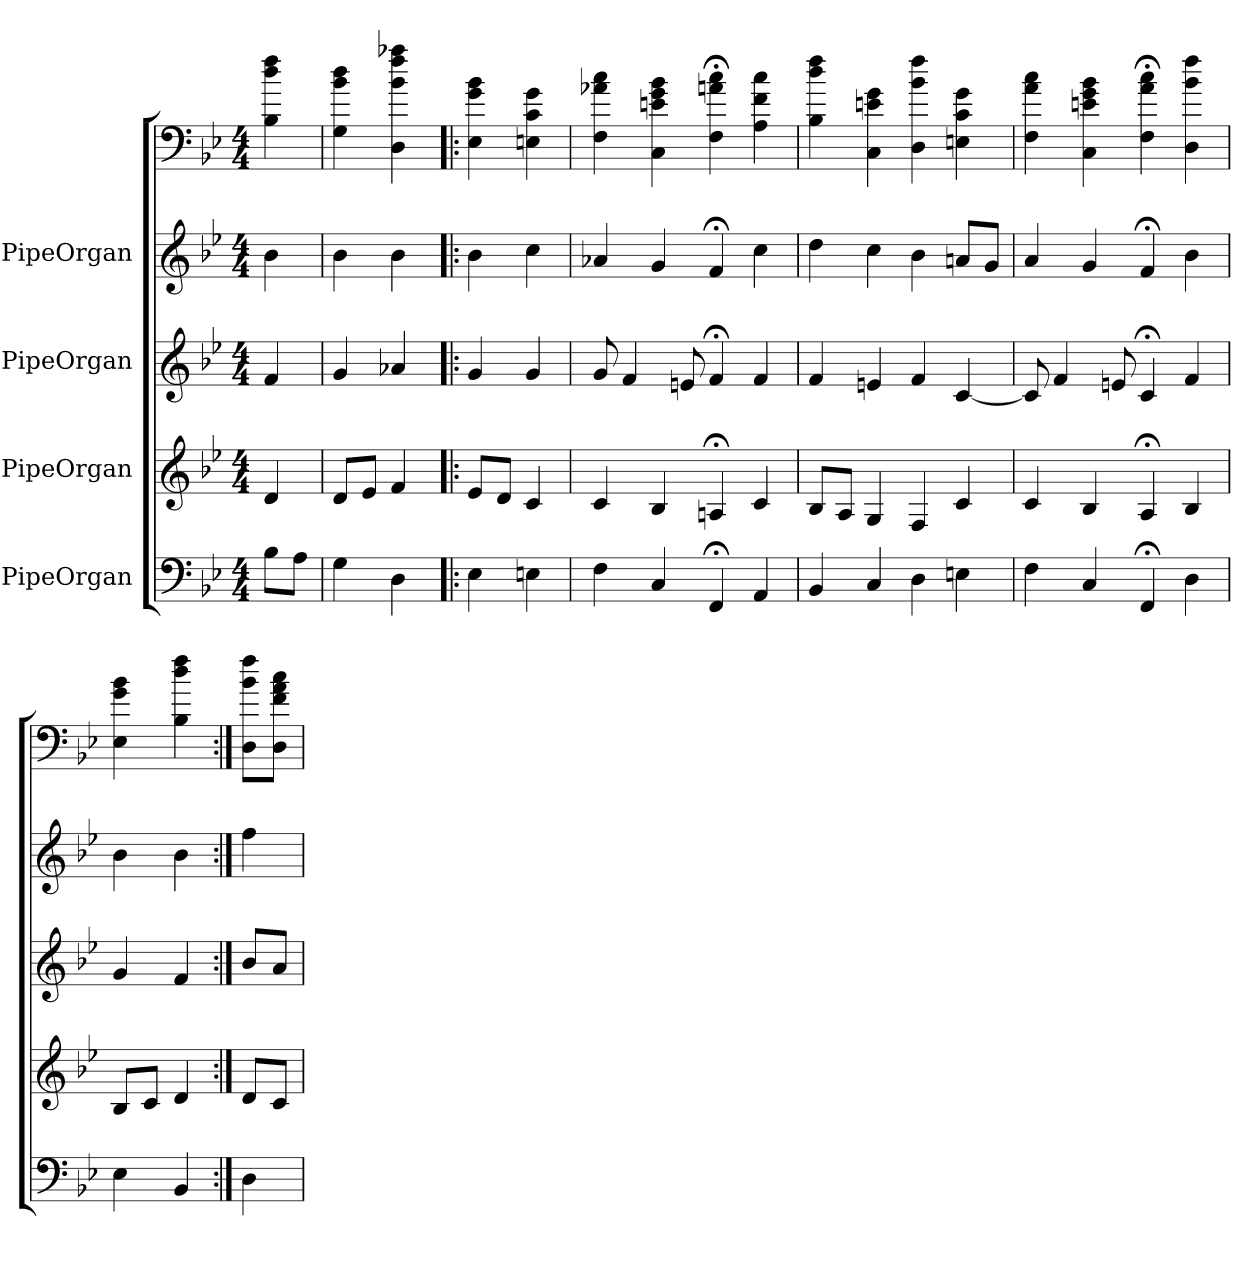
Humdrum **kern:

**kern	**kern	**kern	**kern	**kern
*part5	*part4	*part3	*part2	*part1
*staff5	*staff4	*staff3	*staff2	*staff1
*I"PipeOrgan	*I"PipeOrgan	*I"PipeOrgan	*I"PipeOrgan	*
*k[b-e-]	*k[b-e-]	*k[b-e-]	*k[b-e-]	*k[b-e-]
*B-:	*B-:	*B-:	*B-:	*B-:
*M4/4	*M4/4	*M4/4	*M4/4	*M4/4
*MM60	*MM60	*MM60	*MM60	*MM60
=	=	=	=	=
8B-L	4d	4f	4b-	4B- 4dd 4ff
8AJ	.	.	.	.
=1	=1	=1	=1	=1
4G	8dL	4g	4b-	4G 4b- 4dd
.	8e-J	.	.	.
4D	4f	4a-X	4b-	4D 4b- 4ff 4aa-X
=!|:	=!|:	=!|:	=!|:	=!|:
4E-	8e-L	4g	4b-	4E- 4g 4b-
.	8dJ	.	.	.
4En	4c	4g	4cc	4En 4c 4g
=2	=2	=2	=2	=2
4F	4c	8g	4a-X	4F 4a-X 4cc
.	.	4f	.	.
4C	4B-	.	4g	4C 4en 4g 4b-
.	.	8en	.	.
4FF;<	4An;<	4f;<	4f;<	4F;< 4an;< 4cc;<
4AA	4c	4f	4cc	4A 4f 4cc
=3	=3	=3	=3	=3
4BB-	8B-L	4f	4dd	4B- 4dd 4ff
.	8AJ	.	.	.
4C	4G	4en	4cc	4C 4en 4g
4D	4F	4f	4b-	4D 4b- 4ff
4En	4c	[4c	8anL	4En 4c 4g
.	.	.	8gJ	.
=4	=4	=4	=4	=4
4F	4c	8c]	4a	4F 4a 4cc
.	.	4f	.	.
4C	4B-	.	4g	4C 4en 4g 4b-
.	.	8en	.	.
4FF;<	4A;<	4c;<	4f;<	4F;< 4a;< 4cc;<
4D	4B-	4f	4b-	4D 4b- 4ff
=1	=1	=1	=1	=1
4E-	8B-L	4g	4b-	4E- 4g 4b-
.	8cJ	.	.	.
4BB-	4d	4f	4b-	4B- 4dd 4ff
=:|!	=:|!	=:|!	=:|!	=:|!
4D	8dL	8b-L	4ff	8D 8b- 8ffL
.	8cJ	8aJ	.	8D 8f 8a 8ccJ
=	=	=	=	=
*-	*-	*-	*-	*-
